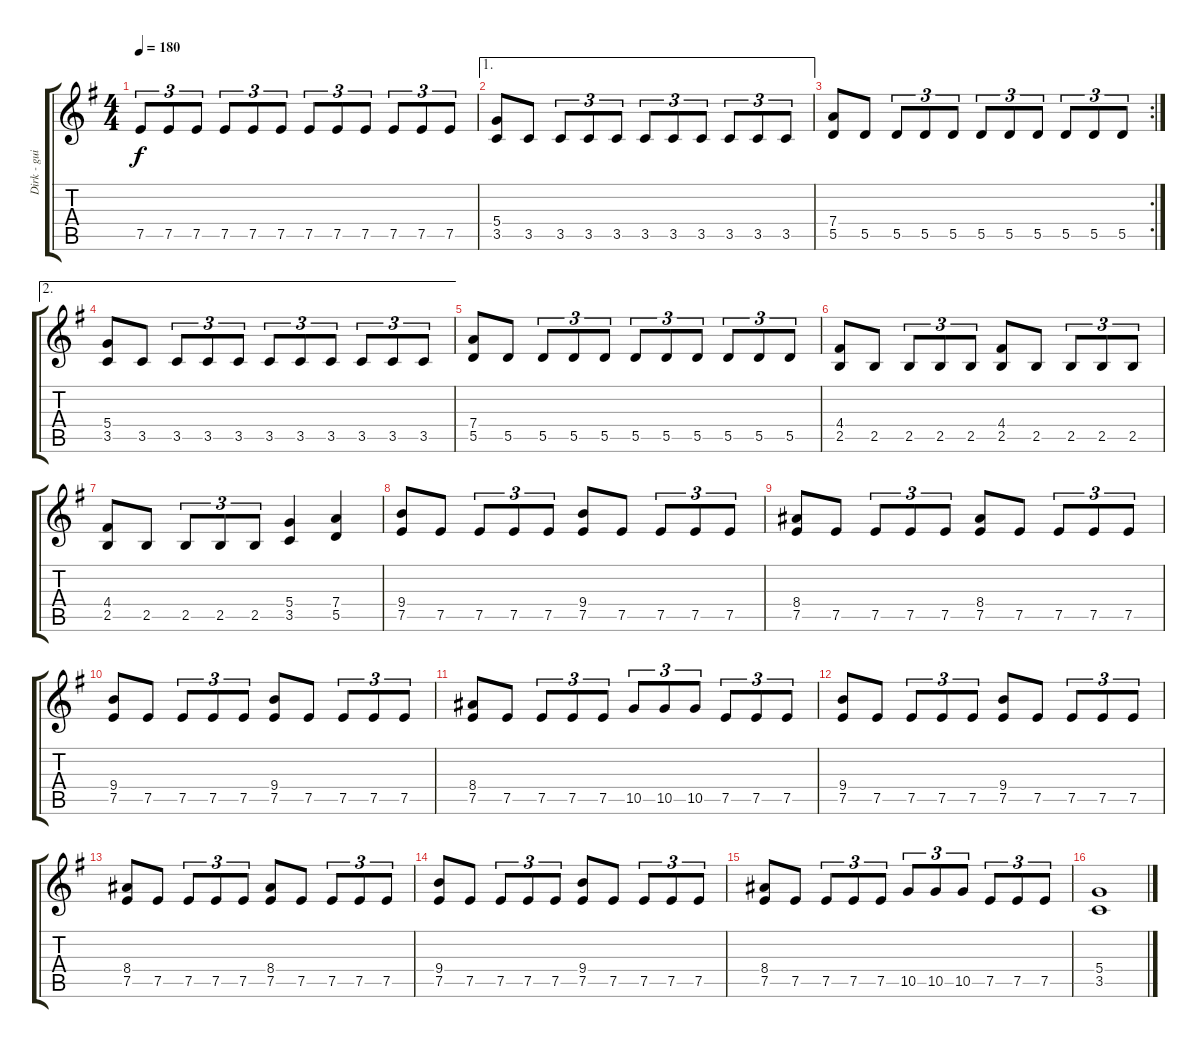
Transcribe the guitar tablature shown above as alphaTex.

\track ("Dirk - guitare" "Dirk - gui") {instrument distortionguitar}
\staff {score tabs}
\tuning (E4 B3 G3 D3 A2 E2) {hide}
\ts (4 4)
\tempo 180
\clef g2
\ks g
7.5.8{tu (3 2) dy f} 7.5.8{tu (3 2)} 7.5.8{tu (3 2)} 7.5.8{tu (3 2)} 7.5.8{tu (3 2)} 7.5.8{tu (3 2)} 7.5.8{tu (3 2)} 7.5.8{tu (3 2)} 7.5.8{tu (3 2)} 7.5.8{tu (3 2)} 7.5.8{tu (3 2)} 7.5.8{tu (3 2)} |
\ae 1
(5.4 3.5).8 3.5.8 3.5.8{tu (3 2)} 3.5.8{tu (3 2)} 3.5.8{tu (3 2)} 3.5.8{tu (3 2)} 3.5.8{tu (3 2)} 3.5.8{tu (3 2)} 3.5.8{tu (3 2)} 3.5.8{tu (3 2)} 3.5.8{tu (3 2)} |
\rc 2
(7.4 5.5).8 5.5.8 5.5.8{tu (3 2)} 5.5.8{tu (3 2)} 5.5.8{tu (3 2)} 5.5.8{tu (3 2)} 5.5.8{tu (3 2)} 5.5.8{tu (3 2)} 5.5.8{tu (3 2)} 5.5.8{tu (3 2)} 5.5.8{tu (3 2)} |
\ae 2
(5.4 3.5).8 3.5.8 3.5.8{tu (3 2)} 3.5.8{tu (3 2)} 3.5.8{tu (3 2)} 3.5.8{tu (3 2)} 3.5.8{tu (3 2)} 3.5.8{tu (3 2)} 3.5.8{tu (3 2)} 3.5.8{tu (3 2)} 3.5.8{tu (3 2)} |
(7.4 5.5).8 5.5.8 5.5.8{tu (3 2)} 5.5.8{tu (3 2)} 5.5.8{tu (3 2)} 5.5.8{tu (3 2)} 5.5.8{tu (3 2)} 5.5.8{tu (3 2)} 5.5.8{tu (3 2)} 5.5.8{tu (3 2)} 5.5.8{tu (3 2)} |
(4.4 2.5).8 2.5.8 2.5.8{tu (3 2)} 2.5.8{tu (3 2)} 2.5.8{tu (3 2)} (4.4 2.5).8 2.5.8 2.5.8{tu (3 2)} 2.5.8{tu (3 2)} 2.5.8{tu (3 2)} |
(4.4 2.5).8 2.5.8 2.5.8{tu (3 2)} 2.5.8{tu (3 2)} 2.5.8{tu (3 2)} (5.4 3.5).4 (7.4 5.5).4 |
(9.4 7.5).8 7.5.8 7.5.8{tu (3 2)} 7.5.8{tu (3 2)} 7.5.8{tu (3 2)} (9.4 7.5).8 7.5.8 7.5.8{tu (3 2)} 7.5.8{tu (3 2)} 7.5.8{tu (3 2)} |
(8.4 7.5).8 7.5.8 7.5.8{tu (3 2)} 7.5.8{tu (3 2)} 7.5.8{tu (3 2)} (8.4 7.5).8 7.5.8 7.5.8{tu (3 2)} 7.5.8{tu (3 2)} 7.5.8{tu (3 2)} |
(9.4 7.5).8 7.5.8 7.5.8{tu (3 2)} 7.5.8{tu (3 2)} 7.5.8{tu (3 2)} (9.4 7.5).8 7.5.8 7.5.8{tu (3 2)} 7.5.8{tu (3 2)} 7.5.8{tu (3 2)} |
(8.4 7.5).8 7.5.8 7.5.8{tu (3 2)} 7.5.8{tu (3 2)} 7.5.8{tu (3 2)} 10.5.8{tu (3 2)} 10.5.8{tu (3 2)} 10.5.8{tu (3 2)} 7.5.8{tu (3 2)} 7.5.8{tu (3 2)} 7.5.8{tu (3 2)} |
(9.4 7.5).8 7.5.8 7.5.8{tu (3 2)} 7.5.8{tu (3 2)} 7.5.8{tu (3 2)} (9.4 7.5).8 7.5.8 7.5.8{tu (3 2)} 7.5.8{tu (3 2)} 7.5.8{tu (3 2)} |
(8.4 7.5).8 7.5.8 7.5.8{tu (3 2)} 7.5.8{tu (3 2)} 7.5.8{tu (3 2)} (8.4 7.5).8 7.5.8 7.5.8{tu (3 2)} 7.5.8{tu (3 2)} 7.5.8{tu (3 2)} |
(9.4 7.5).8 7.5.8 7.5.8{tu (3 2)} 7.5.8{tu (3 2)} 7.5.8{tu (3 2)} (9.4 7.5).8 7.5.8 7.5.8{tu (3 2)} 7.5.8{tu (3 2)} 7.5.8{tu (3 2)} |
(8.4 7.5).8 7.5.8 7.5.8{tu (3 2)} 7.5.8{tu (3 2)} 7.5.8{tu (3 2)} 10.5.8{tu (3 2)} 10.5.8{tu (3 2)} 10.5.8{tu (3 2)} 7.5.8{tu (3 2)} 7.5.8{tu (3 2)} 7.5.8{tu (3 2)} |
(5.4 3.5).1
